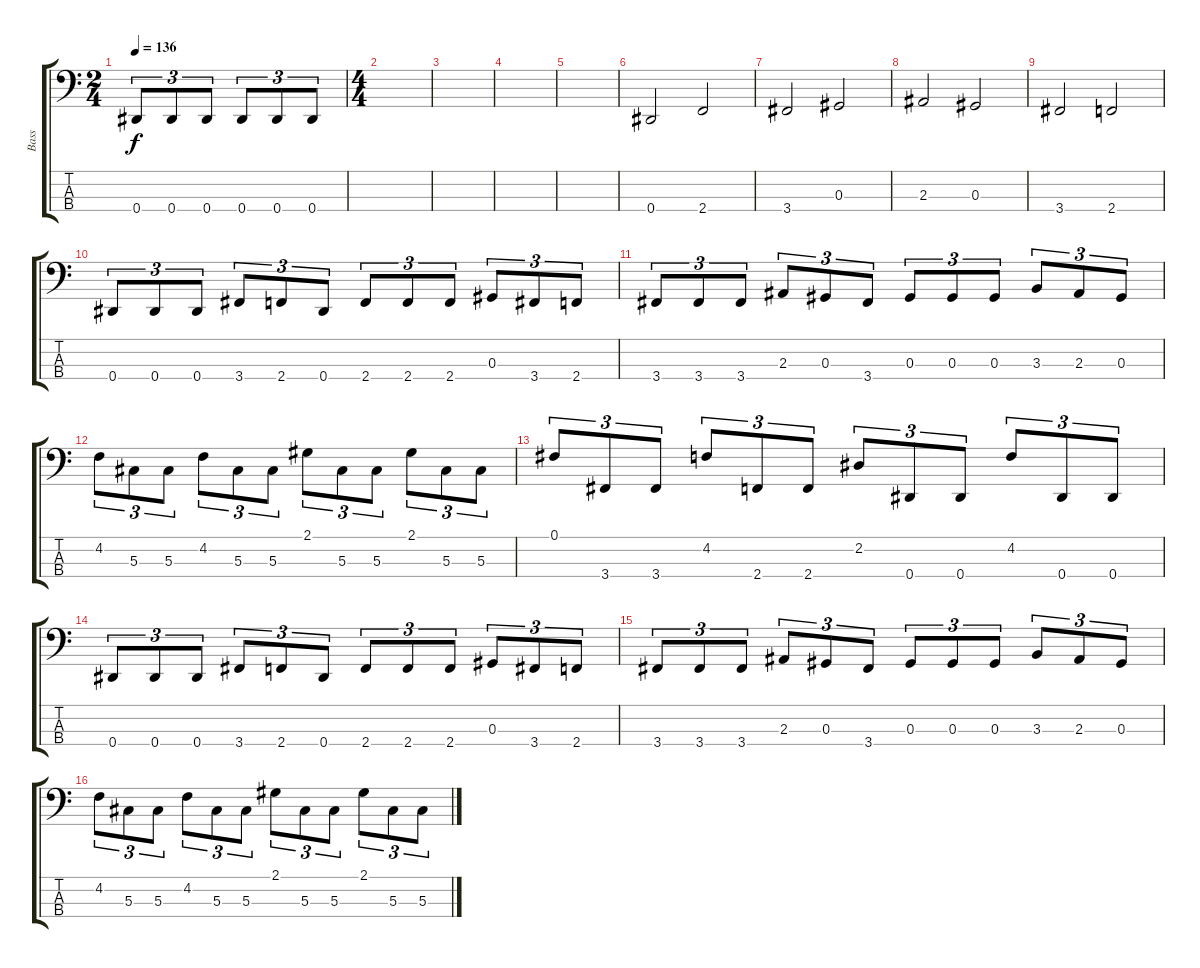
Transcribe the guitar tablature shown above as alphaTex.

\track ("Bass" "Bass") {instrument electricbassfinger}
\staff {score tabs}
\tuning (Gb2 Db2 Ab1 Eb1) {hide}
\ts (2 4)
\tempo 136
\clef f4
\ks c
0.4.8{tu (3 2) dy f} 0.4.8{tu (3 2)} 0.4.8{tu (3 2)} 0.4.8{tu (3 2)} 0.4.8{tu (3 2)} 0.4.8{tu (3 2)} |
\ts (4 4)
|
|
|
|
0.4.2 2.4.2 |
3.4.2 0.3.2 |
2.3.2 0.3.2 |
3.4.2 2.4.2 |
0.4.8{tu (3 2)} 0.4.8{tu (3 2)} 0.4.8{tu (3 2)} 3.4.8{tu (3 2)} 2.4.8{tu (3 2)} 0.4.8{tu (3 2)} 2.4.8{tu (3 2)} 2.4.8{tu (3 2)} 2.4.8{tu (3 2)} 0.3.8{tu (3 2)} 3.4.8{tu (3 2)} 2.4.8{tu (3 2)} |
3.4.8{tu (3 2)} 3.4.8{tu (3 2)} 3.4.8{tu (3 2)} 2.3.8{tu (3 2)} 0.3.8{tu (3 2)} 3.4.8{tu (3 2)} 0.3.8{tu (3 2)} 0.3.8{tu (3 2)} 0.3.8{tu (3 2)} 3.3.8{tu (3 2)} 2.3.8{tu (3 2)} 0.3.8{tu (3 2)} |
4.2.8{tu (3 2)} 5.3.8{tu (3 2)} 5.3.8{tu (3 2)} 4.2.8{tu (3 2)} 5.3.8{tu (3 2)} 5.3.8{tu (3 2)} 2.1.8{tu (3 2)} 5.3.8{tu (3 2)} 5.3.8{tu (3 2)} 2.1.8{tu (3 2)} 5.3.8{tu (3 2)} 5.3.8{tu (3 2)} |
0.1.8{tu (3 2)} 3.4.8{tu (3 2)} 3.4.8{tu (3 2)} 4.2.8{tu (3 2)} 2.4.8{tu (3 2)} 2.4.8{tu (3 2)} 2.2.8{tu (3 2)} 0.4.8{tu (3 2)} 0.4.8{tu (3 2)} 4.2.8{tu (3 2)} 0.4.8{tu (3 2)} 0.4.8{tu (3 2)} |
0.4.8{tu (3 2)} 0.4.8{tu (3 2)} 0.4.8{tu (3 2)} 3.4.8{tu (3 2)} 2.4.8{tu (3 2)} 0.4.8{tu (3 2)} 2.4.8{tu (3 2)} 2.4.8{tu (3 2)} 2.4.8{tu (3 2)} 0.3.8{tu (3 2)} 3.4.8{tu (3 2)} 2.4.8{tu (3 2)} |
3.4.8{tu (3 2)} 3.4.8{tu (3 2)} 3.4.8{tu (3 2)} 2.3.8{tu (3 2)} 0.3.8{tu (3 2)} 3.4.8{tu (3 2)} 0.3.8{tu (3 2)} 0.3.8{tu (3 2)} 0.3.8{tu (3 2)} 3.3.8{tu (3 2)} 2.3.8{tu (3 2)} 0.3.8{tu (3 2)} |
4.2.8{tu (3 2)} 5.3.8{tu (3 2)} 5.3.8{tu (3 2)} 4.2.8{tu (3 2)} 5.3.8{tu (3 2)} 5.3.8{tu (3 2)} 2.1.8{tu (3 2)} 5.3.8{tu (3 2)} 5.3.8{tu (3 2)} 2.1.8{tu (3 2)} 5.3.8{tu (3 2)} 5.3.8{tu (3 2)}
